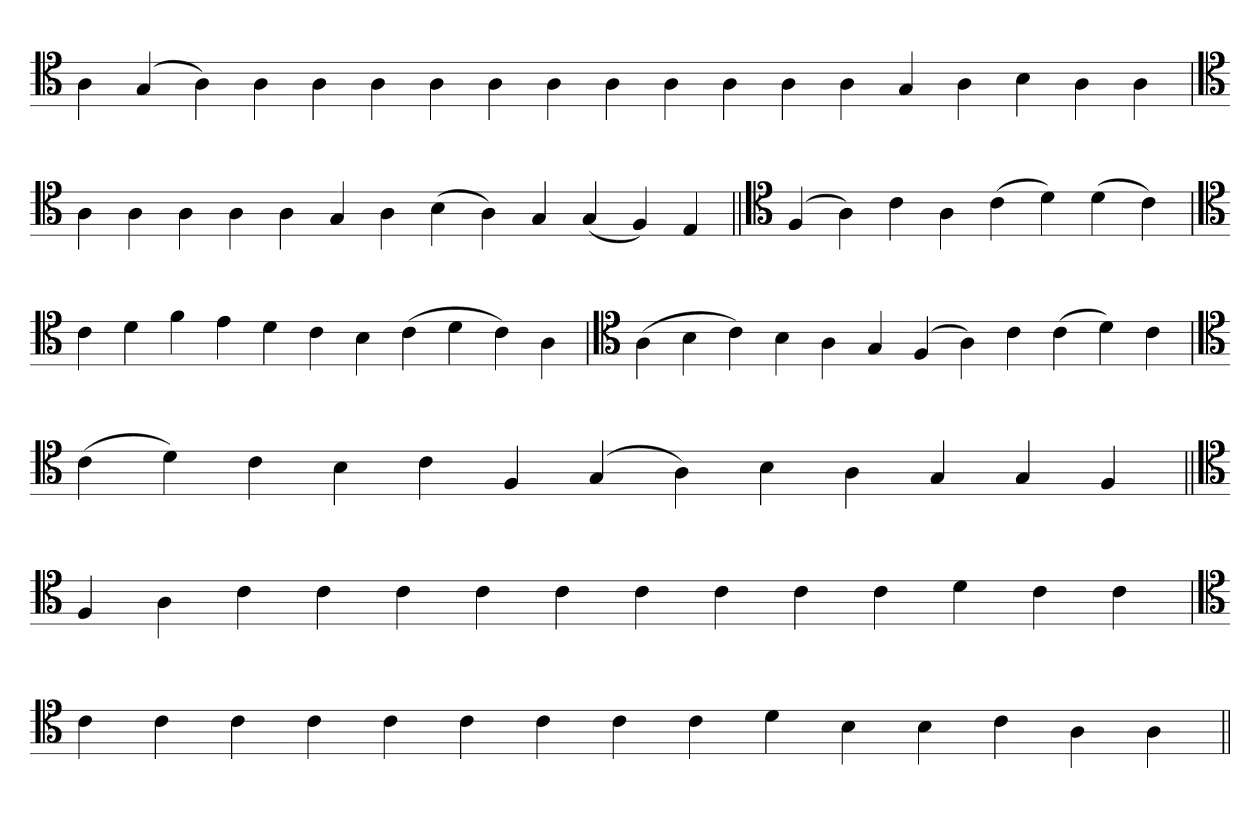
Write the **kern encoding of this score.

**kern
*part1
*staff1
*clefC4
=
4A
(4G
4A)
4A
4A
4A
4A
4A
4A
4A
4A
4A
4A
4A
4G
4A
4B
4A
4A
=
*clefC4
4A
4A
4A
4A
4A
4G
4A
(4B
4A)
4G
(4G
4F)
4E
=||
*clefC4
(4F
4A)
4c
4A
(4c
4d)
(4d
4c)
=`
*clefC4
4c
4d
4f
4e
4d
4c
4B
(4c
4d
4c)
4A
='
*clefC4
(4A
4B
4c)
4B
4A
4G
(4F
4A)
4c
(4c
4d)
4c
=`
*clefC4
(4c
4d)
4c
4B
4c
4F
(4G
4A)
4B
4A
4G
4G
4F
=||
*clefC4
4F
4A
4c
4c
4c
4c
4c
4c
4c
4c
4c
4d
4c
4c
=
*clefC4
4c
4c
4c
4c
4c
4c
4c
4c
4c
4d
4B
4B
4c
4A
4A
=||
*-
